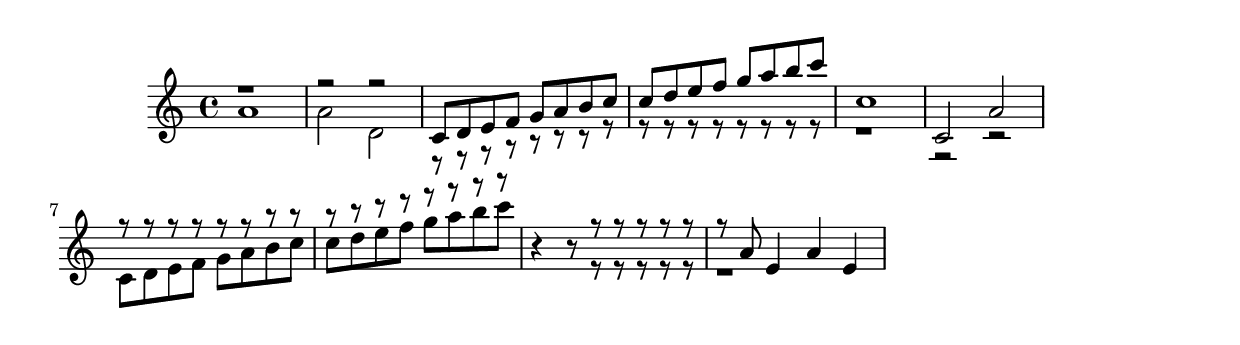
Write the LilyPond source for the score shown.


\version "2.14.0"
\header{
  texidoc="
Rests should not collide with beams, stems and noteheads.  Rests may
be under beams.  Rests should be move by integral number of spaces
inside the staff, and by half spaces outside.  Notice that the half
and whole rests just outside the staff get ledger lines in different
cases.
"
}

\layout { ragged-right = ##t }

scale =  \relative c' {
  c8 d e f g a b c c d e f g a b c

}
rests =              {
  r r r  r r r r r r r r r r r r r
} 
different = <<  {
  \relative c'' {
    r8 a e4 a e
  }
}\\ {
  
  \relative c'' {
    r1
  }} >>

scales = \context Staff  <<
  {  r1 r2 r2   \scale    c''1 c'2 a'2 \rests  }
  \\
  { a'1 a'2 d'2 \rests r1 r2 r2  \scale }
>>

restsII = \context Staff  {
  r4 r8
  \context Staff << {  r8 } \\{  r8} >>
  \context Staff << { r8} r8 \\{  r8} >>
  \context Staff << { r8} r8 r8 \\ {  r8} >>
  \context Staff << { r} \\ {  r} >>
  \context Staff << { r} r\\ { \stemDown r} >>
  \different	
}


{ 
  \scales 
  \restsII 
}

	



